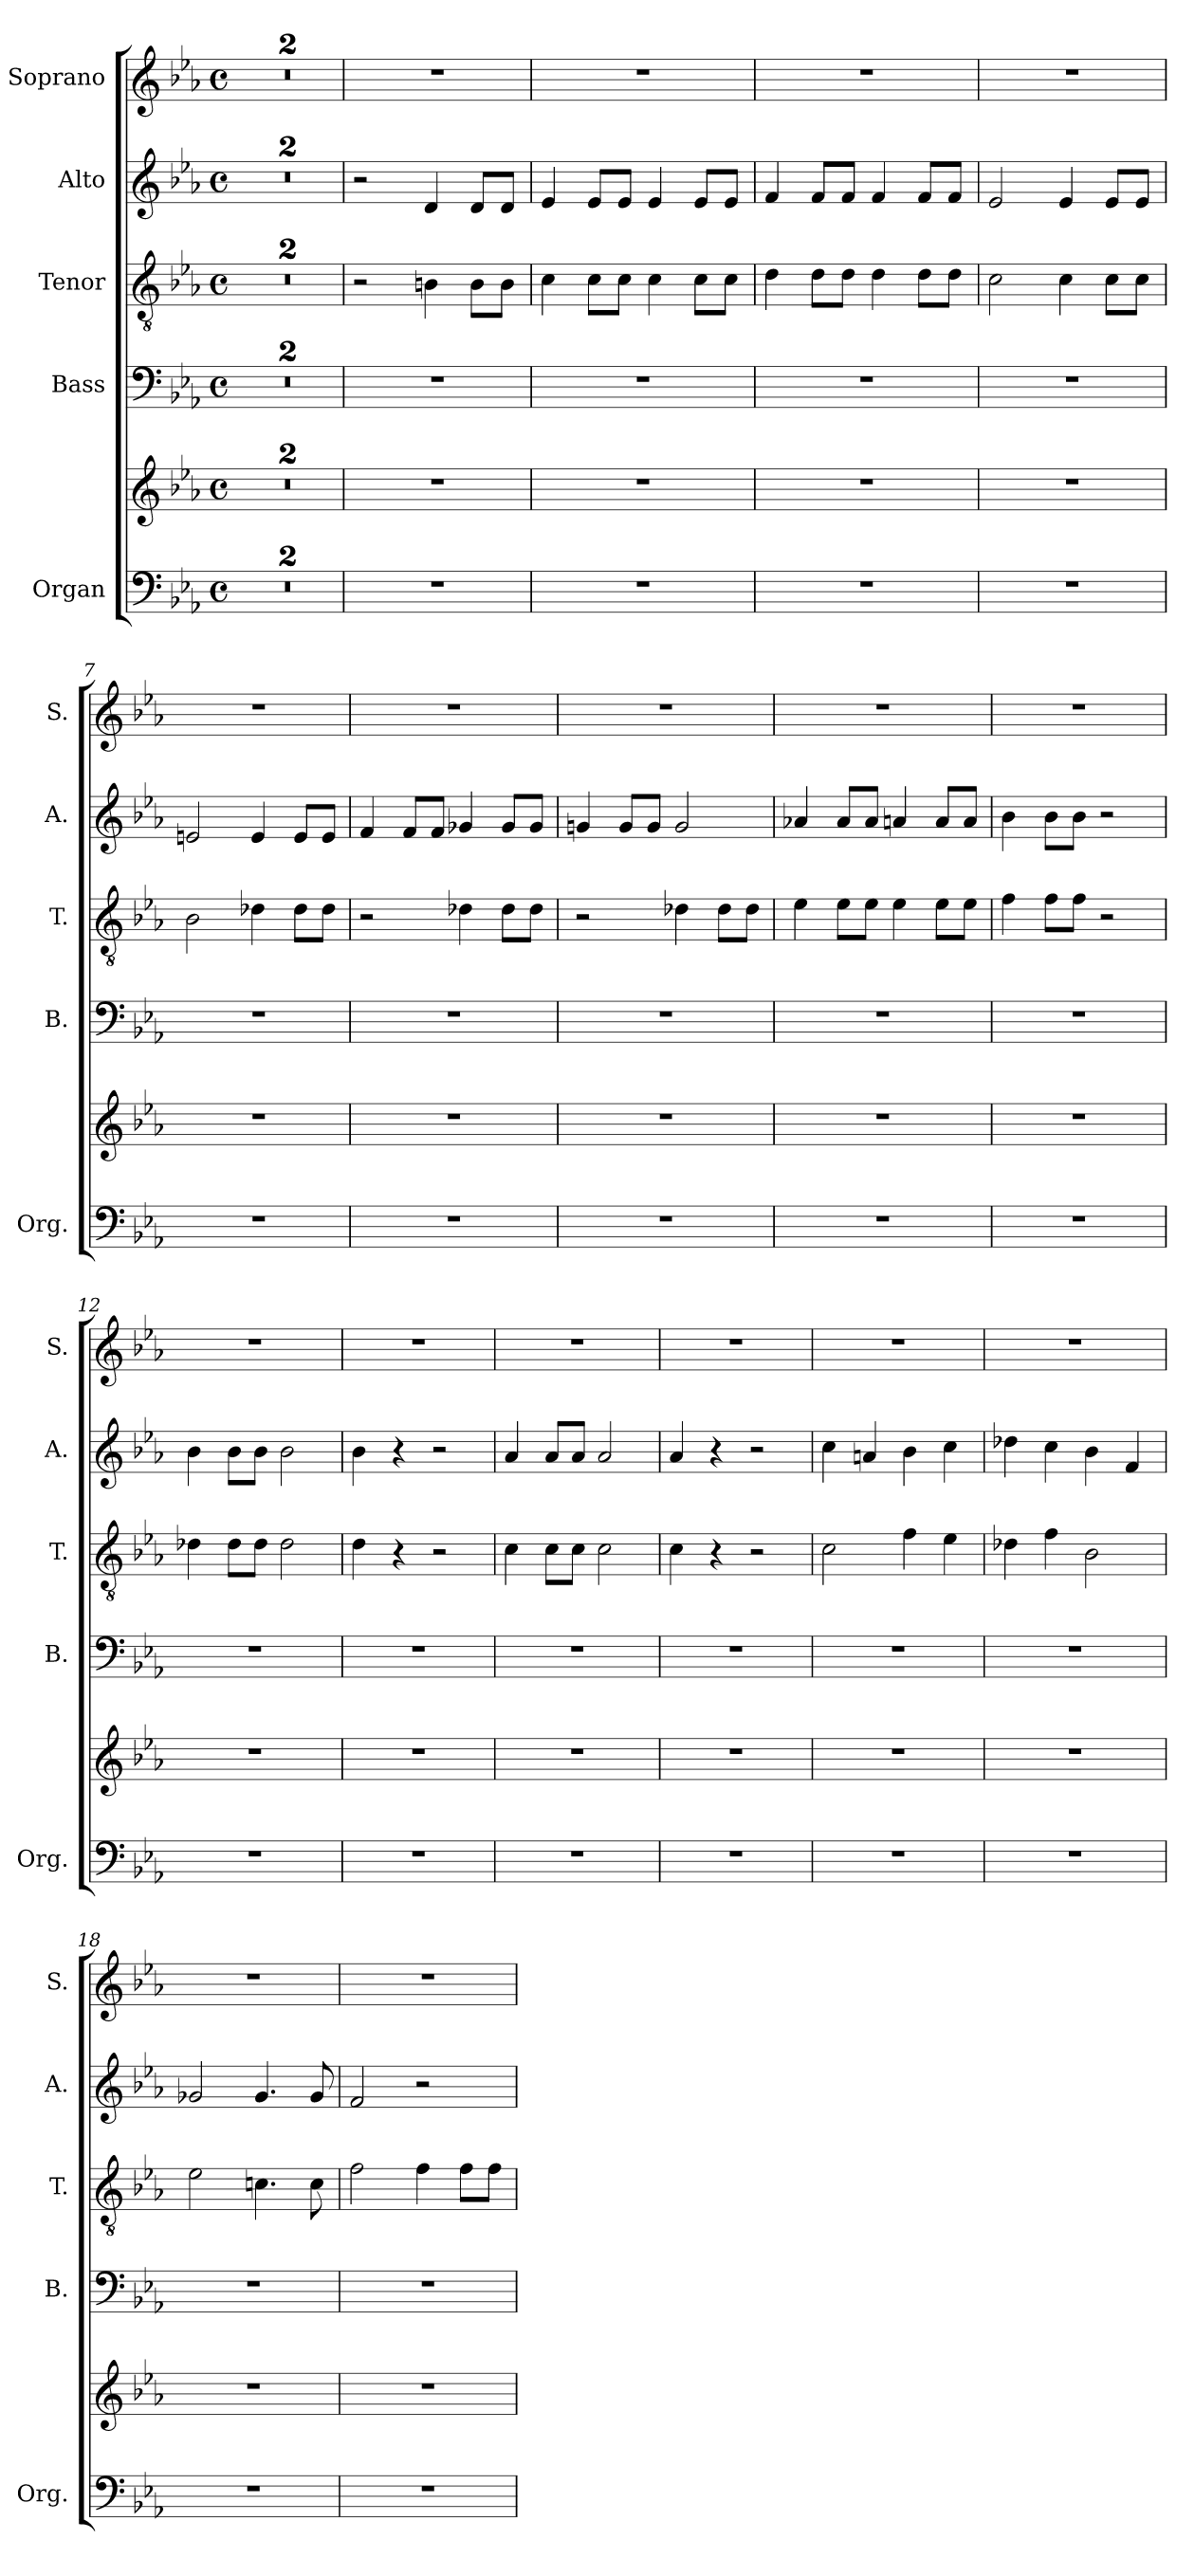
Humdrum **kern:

**kern	**kern	**kern	**kern	**kern	**kern
*part5	*part5	*part4	*part3	*part2	*part1
*staff6	*staff5	*staff4	*staff3	*staff2	*staff1
*I"Organ	*	*I"Bass	*I"Tenor	*I"Alto	*I"Soprano
*I'Org.	*	*I'B.	*I'T.	*I'A.	*I'S.
*clefF4	*clefG2	*clefF4	*clefGv2	*clefG2	*clefG2
*k[b-e-a-]	*k[b-e-a-]	*k[b-e-a-]	*k[b-e-a-]	*k[b-e-a-]	*k[b-e-a-]
*M4/4	*M4/4	*M4/4	*M4/4	*M4/4	*M4/4
*met(c)	*met(c)	*met(c)	*met(c)	*met(c)	*met(c)
=1	=1	=1	=1	=1	=1
1r	1r	1r	1r	1r	1r
=2	=2	=2	=2	=2	=2
1r	1r	1r	1r	1r	1r
=3	=3	=3	=3	=3	=3
1r	1r	1r	2r	2r	1r
.	.	.	4Bn\	4d/	.
.	.	.	8B\L	8d/L	.
.	.	.	8B\J	8d/J	.
=4	=4	=4	=4	=4	=4
1r	1r	1r	4c\	4e-/	1r
.	.	.	8c\L	8e-/L	.
.	.	.	8c\J	8e-/J	.
.	.	.	4c\	4e-/	.
.	.	.	8c\L	8e-/L	.
.	.	.	8c\J	8e-/J	.
=5	=5	=5	=5	=5	=5
1r	1r	1r	4d\	4f/	1r
.	.	.	8d\L	8f/L	.
.	.	.	8d\J	8f/J	.
.	.	.	4d\	4f/	.
.	.	.	8d\L	8f/L	.
.	.	.	8d\J	8f/J	.
=6	=6	=6	=6	=6	=6
1r	1r	1r	2c\	2e-/	1r
.	.	.	4c\	4e-/	.
.	.	.	8c\L	8e-/L	.
.	.	.	8c\J	8e-/J	.
=7	=7	=7	=7	=7	=7
1r	1r	1r	2B-\	2en/	1r
.	.	.	4d-X\	4e/	.
.	.	.	8d-\L	8e/L	.
.	.	.	8d-\J	8e/J	.
!!LO:LB:g=z
=8	=8	=8	=8	=8	=8
1r	1r	1r	2r	4f/	1r
.	.	.	.	8f/L	.
.	.	.	.	8f/J	.
.	.	.	4d-X\	4g-X/	.
.	.	.	8d-\L	8g-/L	.
.	.	.	8d-\J	8g-/J	.
=9	=9	=9	=9	=9	=9
1r	1r	1r	2r	4gn/	1r
.	.	.	.	8g/L	.
.	.	.	.	8g/J	.
.	.	.	4d-X\	2g/	.
.	.	.	8d-\L	.	.
.	.	.	8d-\J	.	.
=10	=10	=10	=10	=10	=10
1r	1r	1r	4e-\	4a-X/	1r
.	.	.	8e-\L	8a-/L	.
.	.	.	8e-\J	8a-/J	.
.	.	.	4e-\	4an/	.
.	.	.	8e-\L	8a/L	.
.	.	.	8e-\J	8a/J	.
=11	=11	=11	=11	=11	=11
1r	1r	1r	4f\	4b-\	1r
.	.	.	8f\L	8b-\L	.
.	.	.	8f\J	8b-\J	.
.	.	.	2r	2r	.
=12	=12	=12	=12	=12	=12
1r	1r	1r	4d-X\	4b-\	1r
.	.	.	8d-\L	8b-\L	.
.	.	.	8d-\J	8b-\J	.
.	.	.	2d-\	2b-\	.
=13	=13	=13	=13	=13	=13
1r	1r	1r	4d\	4b-\	1r
.	.	.	4r	4r	.
.	.	.	2r	2r	.
=14	=14	=14	=14	=14	=14
1r	1r	1r	4c\	4a-/	1r
.	.	.	8c\L	8a-/L	.
.	.	.	8c\J	8a-/J	.
.	.	.	2c\	2a-/	.
!!LO:PB:g=z
=15	=15	=15	=15	=15	=15
1r	1r	1r	4c\	4a-/	1r
.	.	.	4r	4r	.
.	.	.	2r	2r	.
=16	=16	=16	=16	=16	=16
1r	1r	1r	2c\	4cc\	1r
.	.	.	.	4an/	.
.	.	.	4f\	4b-\	.
.	.	.	4e-\	4cc\	.
=17	=17	=17	=17	=17	=17
1r	1r	1r	4d-X\	4dd-X\	1r
.	.	.	4f\	4cc\	.
.	.	.	2B-\	4b-\	.
.	.	.	.	4f/	.
=18	=18	=18	=18	=18	=18
1r	1r	1r	2e-\	2g-X/	1r
.	.	.	4.cn\	4.g-/	.
.	.	.	8c\	8g-/	.
=19	=19	=19	=19	=19	=19
1r	1r	1r	2f\	2f/	1r
.	.	.	4f\	2r	.
.	.	.	8f\L	.	.
.	.	.	8f\J	.	.
=	=	=	=	=	=
*-	*-	*-	*-	*-	*-
